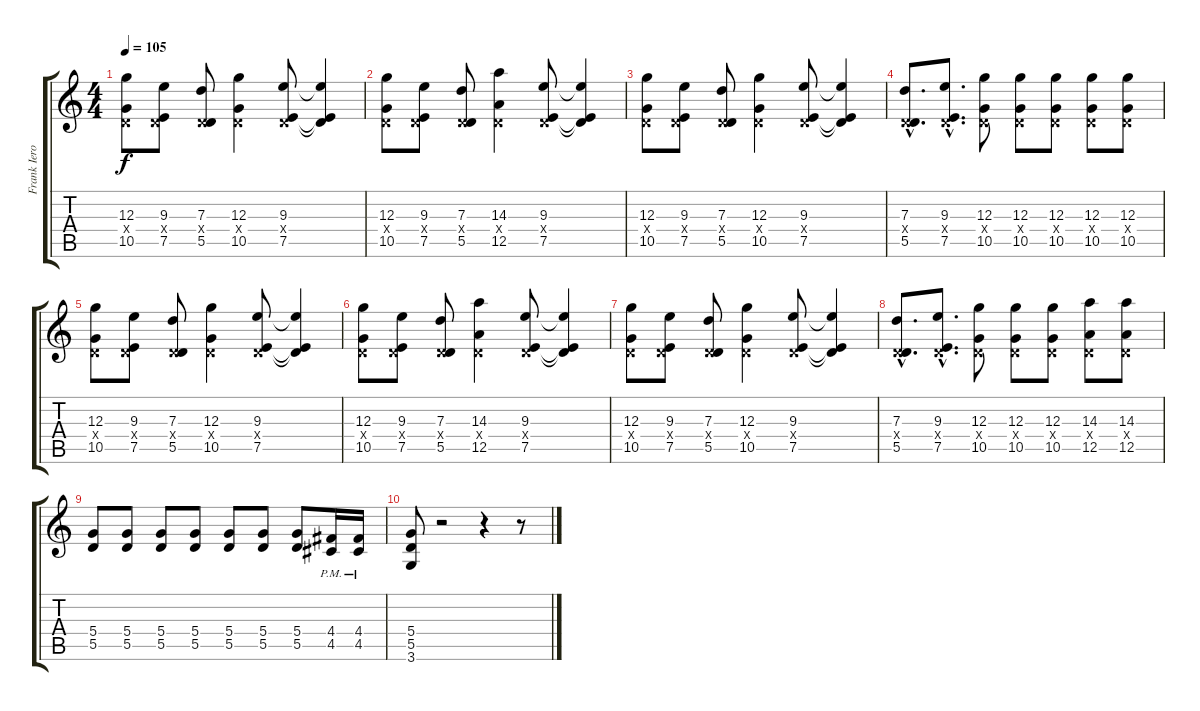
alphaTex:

\track ("Frank Iero" "Frank Iero") {instrument overdrivenguitar}
\staff {score tabs}
\tuning (E4 B3 G3 D3 A2 E2) {hide}
\ts (4 4)
\tempo 105
\clef g2
\ks c
(12.3 0.4{x} 10.5).8{dy f} (9.3 0.4{x} 7.5).8 (7.3 0.4{x} 5.5).8 (12.3 0.4{x} 10.5).4 (9.3 0.4{x} 7.5).8 (9.3{t} 0.4{t} 7.5{t}).4 |
(12.3 0.4{x} 10.5).8 (9.3 0.4{x} 7.5).8 (7.3 0.4{x} 5.5).8 (14.3 0.4{x} 12.5).4 (9.3 0.4{x} 7.5).8 (9.3{t} 0.4{t} 7.5{t}).4 |
(12.3 0.4{x} 10.5).8 (9.3 0.4{x} 7.5).8 (7.3 0.4{x} 5.5).8 (12.3 0.4{x} 10.5).4 (9.3 0.4{x} 7.5).8 (9.3{t} 0.4{t} 7.5{t}).4 |
(7.3{hac} 0.4{hac x} 5.5{hac}).8{d} (9.3{hac} 0.4{hac x} 7.5{hac}).8{d} (12.3 0.4{x} 10.5).8 (12.3 0.4{x} 10.5).8 (12.3 0.4{x} 10.5).8 (12.3 0.4{x} 10.5).8 (12.3 0.4{x} 10.5).8 |
(12.3 0.4{x} 10.5).8 (9.3 0.4{x} 7.5).8 (7.3 0.4{x} 5.5).8 (12.3 0.4{x} 10.5).4 (9.3 0.4{x} 7.5).8 (9.3{t} 0.4{t} 7.5{t}).4 |
(12.3 0.4{x} 10.5).8 (9.3 0.4{x} 7.5).8 (7.3 0.4{x} 5.5).8 (14.3 0.4{x} 12.5).4 (9.3 0.4{x} 7.5).8 (9.3{t} 0.4{t} 7.5{t}).4 |
(12.3 0.4{x} 10.5).8 (9.3 0.4{x} 7.5).8 (7.3 0.4{x} 5.5).8 (12.3 0.4{x} 10.5).4 (9.3 0.4{x} 7.5).8 (9.3{t} 0.4{t} 7.5{t}).4 |
(7.3{hac} 0.4{hac x} 5.5{hac}).8{d} (9.3{hac} 0.4{hac x} 7.5{hac}).8{d} (12.3 0.4{x} 10.5).8 (12.3 0.4{x} 10.5).8 (12.3 0.4{x} 10.5).8 (14.3 0.4{x} 12.5).8 (14.3 0.4{x} 12.5).8 |
(5.4 5.5).8 (5.4 5.5).8 (5.4 5.5).8 (5.4 5.5).8 (5.4 5.5).8 (5.4 5.5).8 (5.4 5.5).8 (4.4 4.5{pm}).16 (4.4 4.5{pm}).16 |
(5.4 5.5 3.6).8 r.2 r.4 r.8
